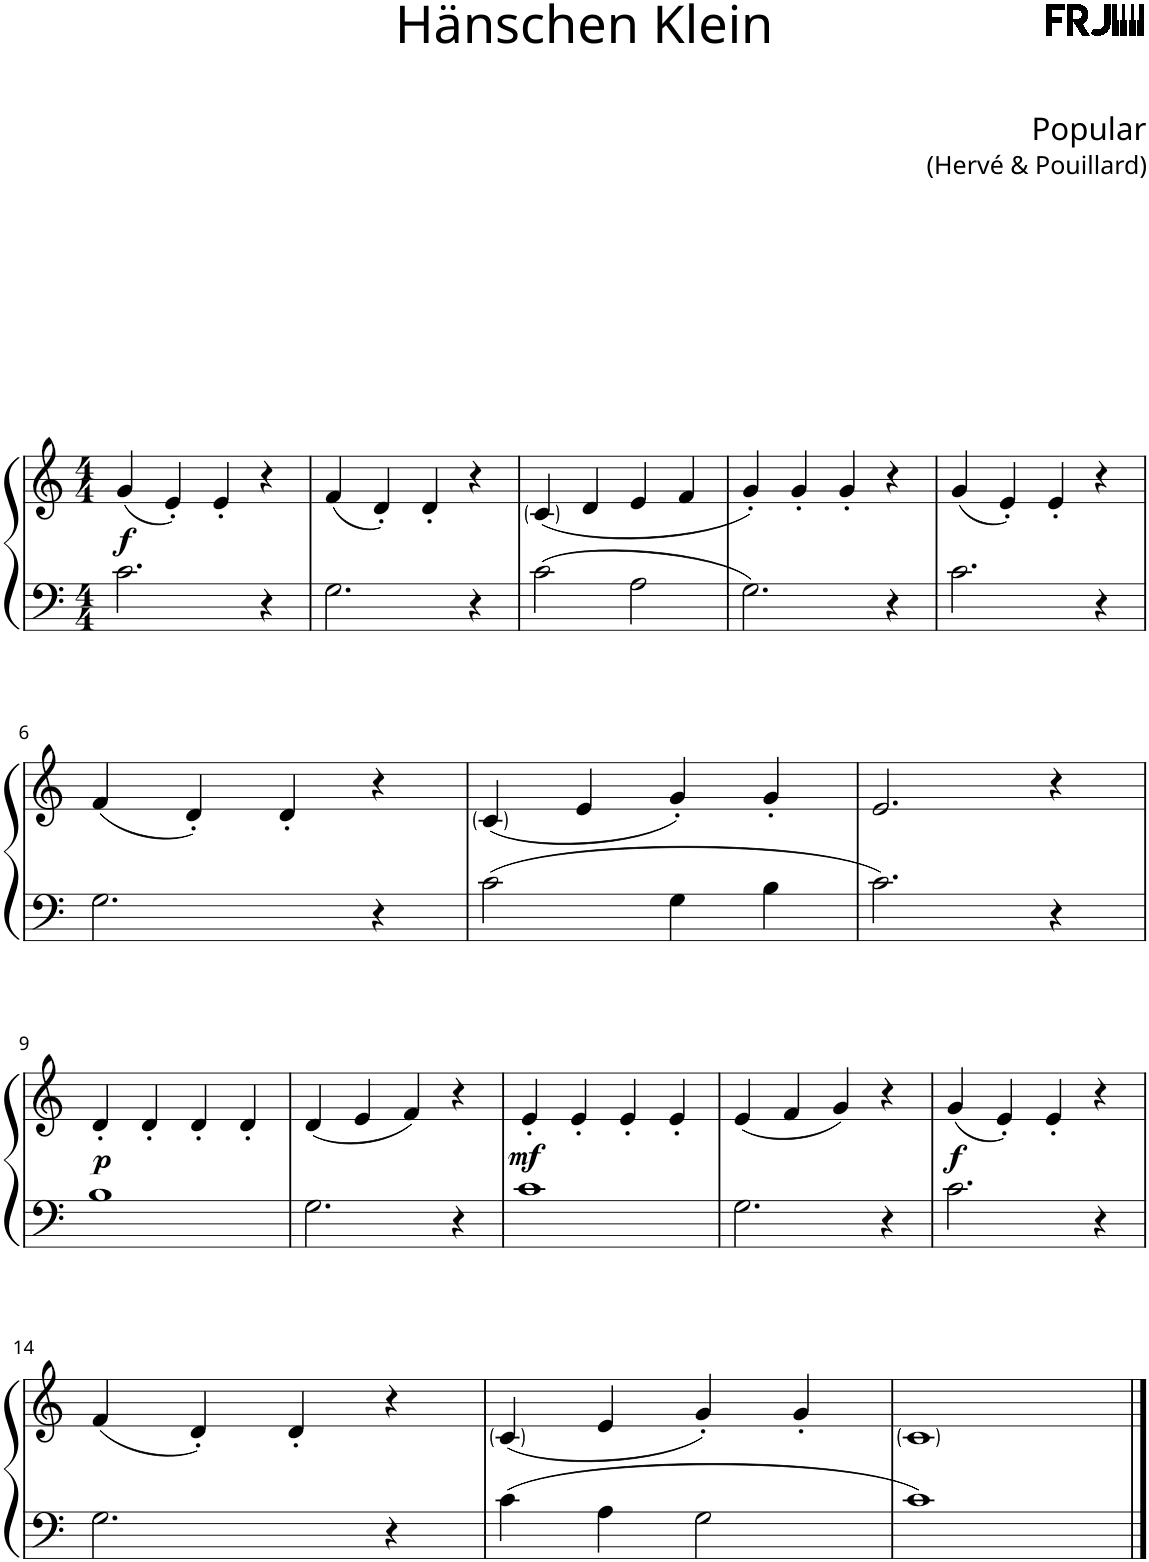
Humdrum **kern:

**kern	**kern	**dynam
*part1	*part1	*part1
*staff2	*staff1	*staff1/2
*I"Piano	*	*
*I'Pno.	*	*
*clefF4	*clefG2	*
*k[]	*k[]	*
*M4/4	*M4/4	*
=1	=1	=1
!	!	!LO:DY:b
2.c\	(4g/	f
.	4e'/)	.
.	4e'/	.
4r	4r	.
=2	=2	=2
2.G\	(4f/	.
.	4d'/)	.
.	4d'/	.
4r	4r	.
=3	=3	=3
2c\	(4c/	.
.	4d/	.
2A\	4e/	.
.	4f/	.
=4	=4	=4
2.G\	4g'/)	.
.	4g'/	.
.	4g'/	.
4r	4r	.
=5	=5	=5
2.c\	(4g/	.
.	4e'/)	.
.	4e'/	.
4r	4r	.
!!LO:LB:g=z
=6	=6	=6
2.G\	(4f/	.
.	4d'/)	.
.	4d'/	.
4r	4r	.
=7	=7	=7
2c\	(4c/	.
.	4e/	.
4G\	4g'/)	.
4B\	4g'/	.
=8	=8	=8
2.c\	2.e/	.
4r	4r	.
!!LO:LB:g=z
=9	=9	=9
!	!	!LO:DY:b
1B	4d'/	p
.	4d'/	.
.	4d'/	.
.	4d'/	.
=10	=10	=10
2.G\	(4d/	.
.	4e/	.
.	4f/)	.
4r	4r	.
=11	=11	=11
!	!	!LO:DY:b
1c	4e'/	mf
.	4e'/	.
.	4e'/	.
.	4e'/	.
=12	=12	=12
2.G\	(4e/	.
.	4f/	.
.	4g/)	.
4r	4r	.
=13	=13	=13
!	!	!LO:DY:b
2.c\	(4g/	f
.	4e'/)	.
.	4e'/	.
4r	4r	.
!!LO:LB:g=z
=14	=14	=14
2.G\	(4f/	.
.	4d'/)	.
.	4d'/	.
4r	4r	.
=15	=15	=15
4c\	(4c/	.
4A\	4e/	.
2G\	4g'/)	.
.	4g'/	.
=16	=16	=16
1c	1c	.
==	==	==
*-	*-	*-
